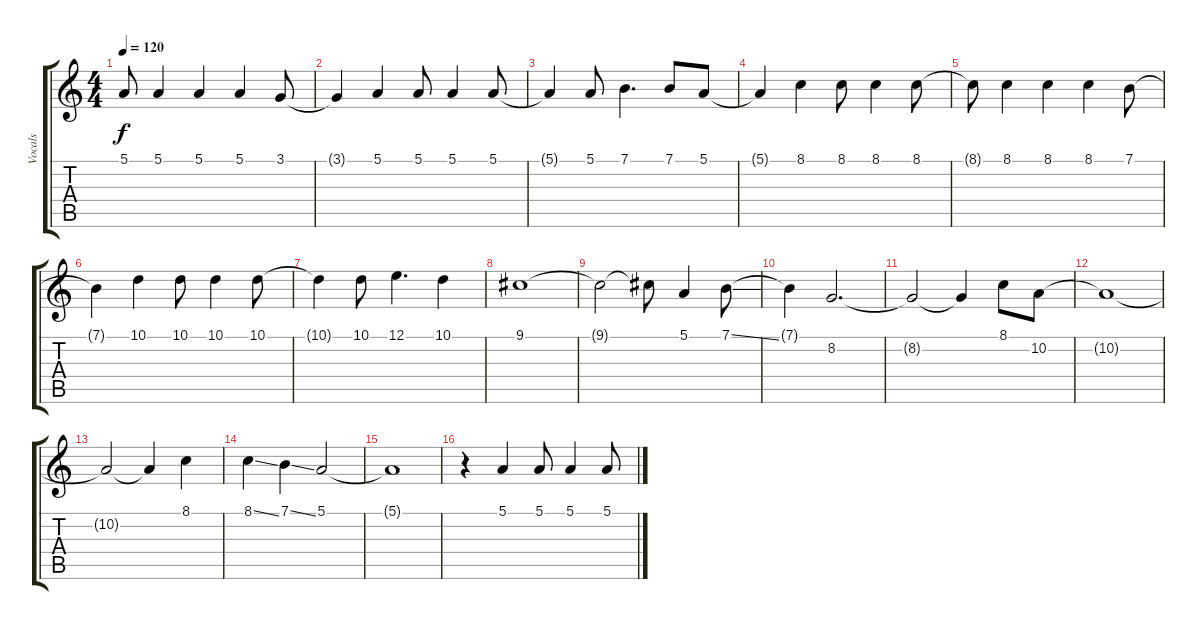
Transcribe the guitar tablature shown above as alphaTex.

\track ("Vocals" "Vocals") {instrument trumpet}
\staff {score tabs}
\tuning (E4 B3 G3 D3 A2 E2) {hide}
\ts (4 4)
\tempo 120
\clef g2
\ks c
5.1{t}.8{dy f} 5.1.4 5.1.4 5.1.4 3.1.8 |
3.1{t}.4 5.1.4 5.1.8 5.1.4 5.1.8 |
5.1{t}.4 5.1.8 7.1.4{d} 7.1.8 5.1.8 |
5.1{t}.4 8.1.4 8.1.8 8.1.4 8.1.8 |
8.1{t}.8 8.1.4 8.1.4 8.1.4 7.1.8 |
7.1{t}.4 10.1.4 10.1.8 10.1.4 10.1.8 |
10.1{t}.4 10.1.8 12.1.4{d} 10.1.4 |
9.1.1 |
9.1{t}.2 9.1{t}.8 5.1.4 7.1{ss}.8 |
7.1{t}.4 8.2.2{d} |
8.2{t}.2 8.2{t}.4 8.1.8 10.2.8 |
10.2{t}.1 |
10.2{t}.2 10.2{t}.4 8.1.4 |
8.1{ss}.4 7.1{ss}.4 5.1.2 |
5.1{t}.1 |
r.4 5.1.4 5.1.8 5.1.4 5.1.8
